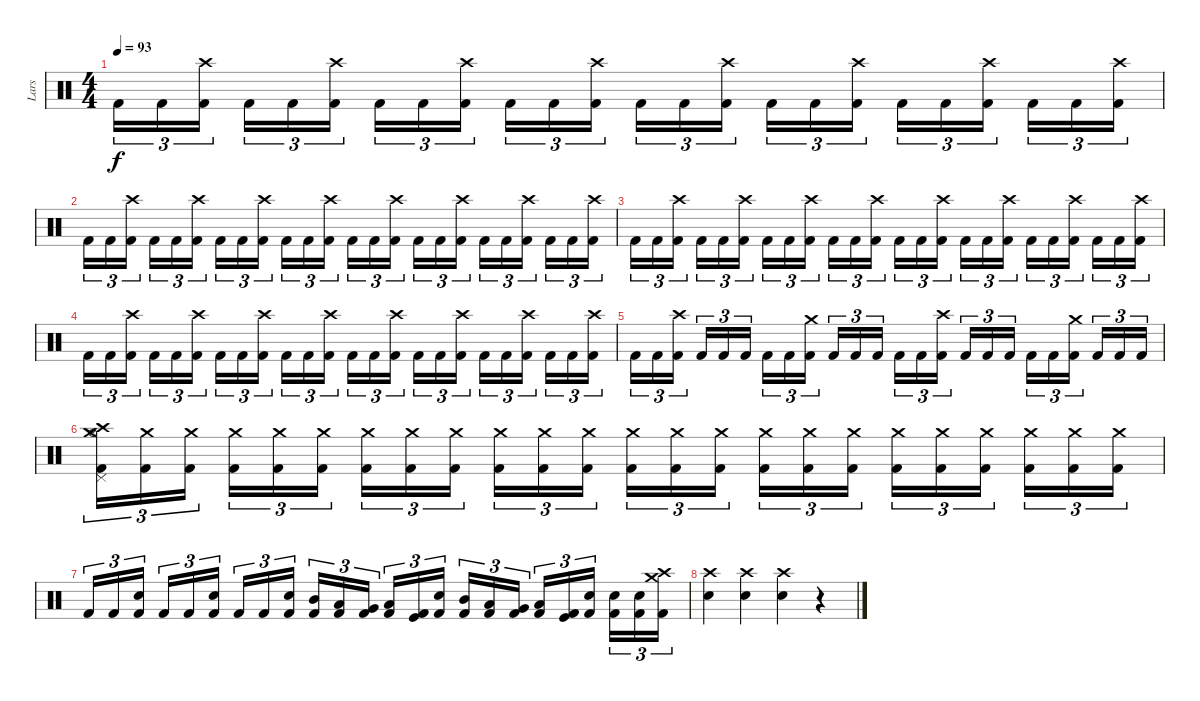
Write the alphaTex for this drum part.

\track ("Lars" "Lars") {instrument percussion}
\staff {score}
\articulation defaults
\ts (4 4)
\tempo 93
\clef neutral
\ks c "Kick (hit) 2".16{tu (3 2) dy f} "Kick (hit) 2".16{tu (3 2)}
("Kick (hit) 2" "Crash high (hit)").16{tu (3 2)} "Kick (hit) 2".16{tu (3 2)} "Kick (hit) 2".16{tu (3 2)} ("Kick (hit) 2" "Crash high (hit)").16{tu (3 2)} "Kick (hit) 2".16{tu (3 2)} "Kick (hit) 2".16{tu (3 2)} ("Kick (hit) 2" "Crash high (hit)").16{tu (3 2)} "Kick (hit) 2".16{tu (3 2)} "Kick (hit) 2".16{tu (3 2)} ("Kick (hit) 2" "Crash high (hit)").16{tu (3 2)} "Kick (hit) 2".16{tu (3 2)} "Kick (hit) 2".16{tu (3 2)} ("Kick (hit) 2" "Crash high (hit)").16{tu (3 2)} "Kick (hit) 2".16{tu (3 2)} "Kick (hit) 2".16{tu (3 2)} ("Kick (hit) 2" "Crash high (hit)").16{tu (3 2)} "Kick (hit) 2".16{tu (3 2)} "Kick (hit) 2".16{tu (3 2)} ("Kick (hit) 2" "Crash high (hit)").16{tu (3 2)} "Kick (hit) 2".16{tu (3 2)} "Kick (hit) 2".16{tu (3 2)} ("Kick (hit) 2" "Crash high (hit)").16{tu (3 2)} |
"Kick (hit) 2".16{tu (3 2)} "Kick (hit) 2".16{tu (3 2)} ("Kick (hit) 2" "Crash high (hit)").16{tu (3 2)} "Kick (hit) 2".16{tu (3 2)} "Kick (hit) 2".16{tu (3 2)} ("Kick (hit) 2" "Crash high (hit)").16{tu (3 2)} "Kick (hit) 2".16{tu (3 2)} "Kick (hit) 2".16{tu (3 2)} ("Kick (hit) 2" "Crash high (hit)").16{tu (3 2)} "Kick (hit) 2".16{tu (3 2)} "Kick (hit) 2".16{tu (3 2)} ("Kick (hit) 2" "Crash high (hit)").16{tu (3 2)} "Kick (hit) 2".16{tu (3 2)} "Kick (hit) 2".16{tu (3 2)} ("Kick (hit) 2" "Crash high (hit)").16{tu (3 2)} "Kick (hit) 2".16{tu (3 2)} "Kick (hit) 2".16{tu (3 2)} ("Kick (hit) 2" "Crash high (hit)").16{tu (3 2)} "Kick (hit) 2".16{tu (3 2)} "Kick (hit) 2".16{tu (3 2)} ("Kick (hit) 2" "Crash high (hit)").16{tu (3 2)} "Kick (hit) 2".16{tu (3 2)} "Kick (hit) 2".16{tu (3 2)} ("Kick (hit) 2" "Crash high (hit)").16{tu (3 2)} |
"Kick (hit) 2".16{tu (3 2)} "Kick (hit) 2".16{tu (3 2)} ("Kick (hit) 2" "Crash high (hit)").16{tu (3 2)} "Kick (hit) 2".16{tu (3 2)} "Kick (hit) 2".16{tu (3 2)} ("Kick (hit) 2" "Crash high (hit)").16{tu (3 2)} "Kick (hit) 2".16{tu (3 2)} "Kick (hit) 2".16{tu (3 2)} ("Kick (hit) 2" "Crash high (hit)").16{tu (3 2)} "Kick (hit) 2".16{tu (3 2)} "Kick (hit) 2".16{tu (3 2)} ("Kick (hit) 2" "Crash high (hit)").16{tu (3 2)} "Kick (hit) 2".16{tu (3 2)} "Kick (hit) 2".16{tu (3 2)} ("Kick (hit) 2" "Crash high (hit)").16{tu (3 2)} "Kick (hit) 2".16{tu (3 2)} "Kick (hit) 2".16{tu (3 2)} ("Kick (hit) 2" "Crash high (hit)").16{tu (3 2)} "Kick (hit) 2".16{tu (3 2)} "Kick (hit) 2".16{tu (3 2)} ("Kick (hit) 2" "Crash high (hit)").16{tu (3 2)} "Kick (hit) 2".16{tu (3 2)} "Kick (hit) 2".16{tu (3 2)} ("Kick (hit) 2" "Crash high (hit)").16{tu (3 2)} |
"Kick (hit) 2".16{tu (3 2)} "Kick (hit) 2".16{tu (3 2)} ("Kick (hit) 2" "Crash high (hit)").16{tu (3 2)} "Kick (hit) 2".16{tu (3 2)} "Kick (hit) 2".16{tu (3 2)} ("Kick (hit) 2" "Crash high (hit)").16{tu (3 2)} "Kick (hit) 2".16{tu (3 2)} "Kick (hit) 2".16{tu (3 2)} ("Kick (hit) 2" "Crash high (hit)").16{tu (3 2)} "Kick (hit) 2".16{tu (3 2)} "Kick (hit) 2".16{tu (3 2)} ("Kick (hit) 2" "Crash high (hit)").16{tu (3 2)} "Kick (hit) 2".16{tu (3 2)} "Kick (hit) 2".16{tu (3 2)} ("Kick (hit) 2" "Crash high (hit)").16{tu (3 2)} "Kick (hit) 2".16{tu (3 2)} "Kick (hit) 2".16{tu (3 2)} ("Kick (hit) 2" "Crash high (hit)").16{tu (3 2)} "Kick (hit) 2".16{tu (3 2)} "Kick (hit) 2".16{tu (3 2)} ("Kick (hit) 2" "Crash high (hit)").16{tu (3 2)} "Kick (hit) 2".16{tu (3 2)} "Kick (hit) 2".16{tu (3 2)} ("Kick (hit) 2" "Crash high (hit)").16{tu (3 2)} |
"Kick (hit) 2".16{tu (3 2)} "Kick (hit) 2".16{tu (3 2)} ("Kick (hit) 2" "Crash high (hit)").16{tu (3 2)} "Kick (hit) 2".16{tu (3 2)} "Kick (hit) 2".16{tu (3 2)} "Kick (hit) 2".16{tu (3 2)} "Kick (hit) 2".16{tu (3 2)} "Kick (hit) 2".16{tu (3 2)} ("Kick (hit) 2" "Crash medium (hit)").16{tu (3 2)} "Kick (hit) 2".16{tu (3 2)} "Kick (hit) 2".16{tu (3 2)} "Kick (hit) 2".16{tu (3 2)} "Kick (hit) 2".16{tu (3 2)} "Kick (hit) 2".16{tu (3 2)} ("Kick (hit) 2" "Crash high (hit)").16{tu (3 2)} "Kick (hit) 2".16{tu (3 2)} "Kick (hit) 2".16{tu (3 2)} "Kick (hit) 2".16{tu (3 2)} "Kick (hit) 2".16{tu (3 2)} "Kick (hit) 2".16{tu (3 2)} ("Kick (hit) 2" "Crash medium (hit)").16{tu (3 2)} "Kick (hit) 2".16{tu (3 2)} "Kick (hit) 2".16{tu (3 2)} "Kick (hit) 2".16{tu (3 2)} |
("Crash medium (hit)" "Hi-Hat (open)" "Crash high (hit)" "Pedal Hi-Hat (hit)" "Kick (hit) 2").16{tu (3 2)} ("Kick (hit) 2" "Crash medium (hit)").16{tu (3 2)} ("Kick (hit) 2" "Crash medium (hit)").16{tu (3 2)} ("Kick (hit) 2" "Crash medium (hit)").16{tu (3 2)} ("Kick (hit) 2" "Crash medium (hit)").16{tu (3 2)} ("Kick (hit) 2" "Crash medium (hit)").16{tu (3 2)} ("Kick (hit) 2" "Crash medium (hit)").16{tu (3 2)} ("Kick (hit) 2" "Crash medium (hit)").16{tu (3 2)} ("Kick (hit) 2" "Crash medium (hit)").16{tu (3 2)} ("Kick (hit) 2" "Crash medium (hit)").16{tu (3 2)} ("Kick (hit) 2" "Crash medium (hit)").16{tu (3 2)} ("Kick (hit) 2" "Crash medium (hit)").16{tu (3 2)} ("Kick (hit) 2" "Crash medium (hit)").16{tu (3 2)} ("Kick (hit) 2" "Crash medium (hit)").16{tu (3 2)} ("Kick (hit) 2" "Crash medium (hit)").16{tu (3 2)} ("Kick (hit) 2" "Crash medium (hit)").16{tu (3 2)} ("Kick (hit) 2" "Crash medium (hit)").16{tu (3 2)} ("Kick (hit) 2" "Crash medium (hit)").16{tu (3 2)} ("Kick (hit) 2" "Crash medium (hit)").16{tu (3 2)} ("Kick (hit) 2" "Crash medium (hit)").16{tu (3 2)} ("Kick (hit) 2" "Crash medium (hit)").16{tu (3 2)} ("Kick (hit) 2" "Crash medium (hit)").16{tu (3 2)} ("Kick (hit) 2" "Crash medium (hit)").16{tu (3 2)} ("Kick (hit) 2" "Crash medium (hit)").16{tu (3 2)} |
"Kick (hit) 2".16{tu (3 2)} "Kick (hit) 2".16{tu (3 2)} ("Kick (hit) 2" "Snare (hit) 2").16{tu (3 2)} "Kick (hit) 2".16{tu (3 2)} "Kick (hit) 2".16{tu (3 2)} ("Kick (hit) 2" "Snare (hit) 2").16{tu (3 2)} "Kick (hit) 2".16{tu (3 2)} "Kick (hit) 2".16{tu (3 2)} ("Kick (hit) 2" "Snare (hit) 2").16{tu (3 2)} ("Kick (hit) 2" "Mid Tom (hit)").16{tu (3 2)} ("Kick (hit) 2" "Low Tom (hit)").16{tu (3 2)} ("Kick (hit) 2" "Very Low Tom (hit)").16{tu (3 2)} ("Kick (hit) 2" "Low Floor Tom (hit)").16{tu (3 2)} ("Kick (hit) 2" "Kick (hit)").16{tu (3 2)} ("Kick (hit) 2" "Snare (hit) 2").16{tu (3 2)} ("Kick (hit) 2" "Mid Tom (hit)").16{tu (3 2)} ("Kick (hit) 2" "Low Tom (hit)").16{tu (3 2)} ("Kick (hit) 2" "Very Low Tom (hit)").16{tu (3 2)} ("Kick (hit) 2" "Low Floor Tom (hit)").16{tu (3 2)} ("Kick (hit) 2" "Kick (hit)").16{tu (3 2)} ("Kick (hit) 2" "Snare (hit) 2").16{tu (3 2)} ("Kick (hit) 2" "Snare (hit) 2").16{tu (3 2)} ("Kick (hit) 2" "Snare (hit) 2").16{tu (3 2)} ("Kick (hit) 2" "Crash high (hit)" "Crash medium (hit)").16{tu (3 2)} |
("Crash high (hit)" "Snare (hit) 2").4 ("Crash high (hit)" "Snare (hit) 2").4 ("Crash high (hit)" "Snare (hit) 2").4 r.4
